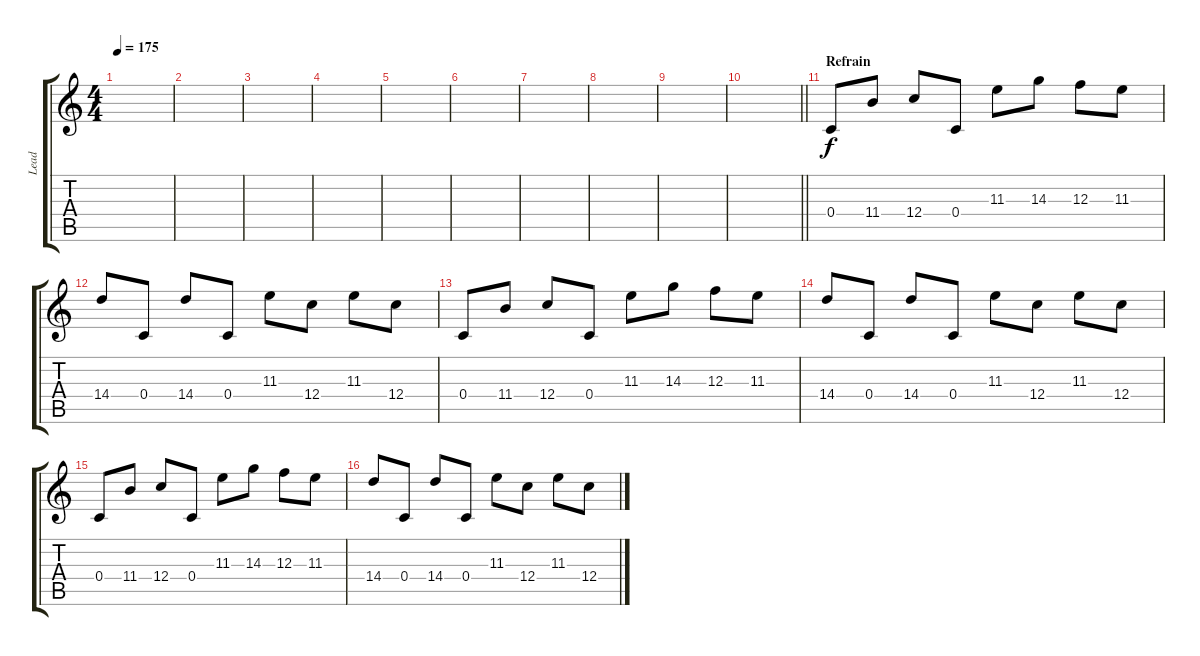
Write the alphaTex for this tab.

\track ("Lead" "Lead") {instrument distortionguitar}
\staff {score tabs}
\tuning (D4 A3 F3 C3 G2 D2) {hide}
\ts (4 4)
\tempo 175
\clef g2
\ks c
|
|
|
|
|
|
|
|
|
\barLineRight lightlight
|
\section ("" "Refrain")
0.4.8 11.4.8 12.4.8 0.4.8 11.3.8 14.3.8 12.3.8 11.3.8 |
14.4.8 0.4.8 14.4.8 0.4.8 11.3.8 12.4.8 11.3.8 12.4.8 |
0.4.8 11.4.8 12.4.8 0.4.8 11.3.8 14.3.8 12.3.8 11.3.8 |
14.4.8 0.4.8 14.4.8 0.4.8 11.3.8 12.4.8 11.3.8 12.4.8 |
0.4.8 11.4.8 12.4.8 0.4.8 11.3.8 14.3.8 12.3.8 11.3.8 |
14.4.8 0.4.8 14.4.8 0.4.8 11.3.8 12.4.8 11.3.8 12.4.8
